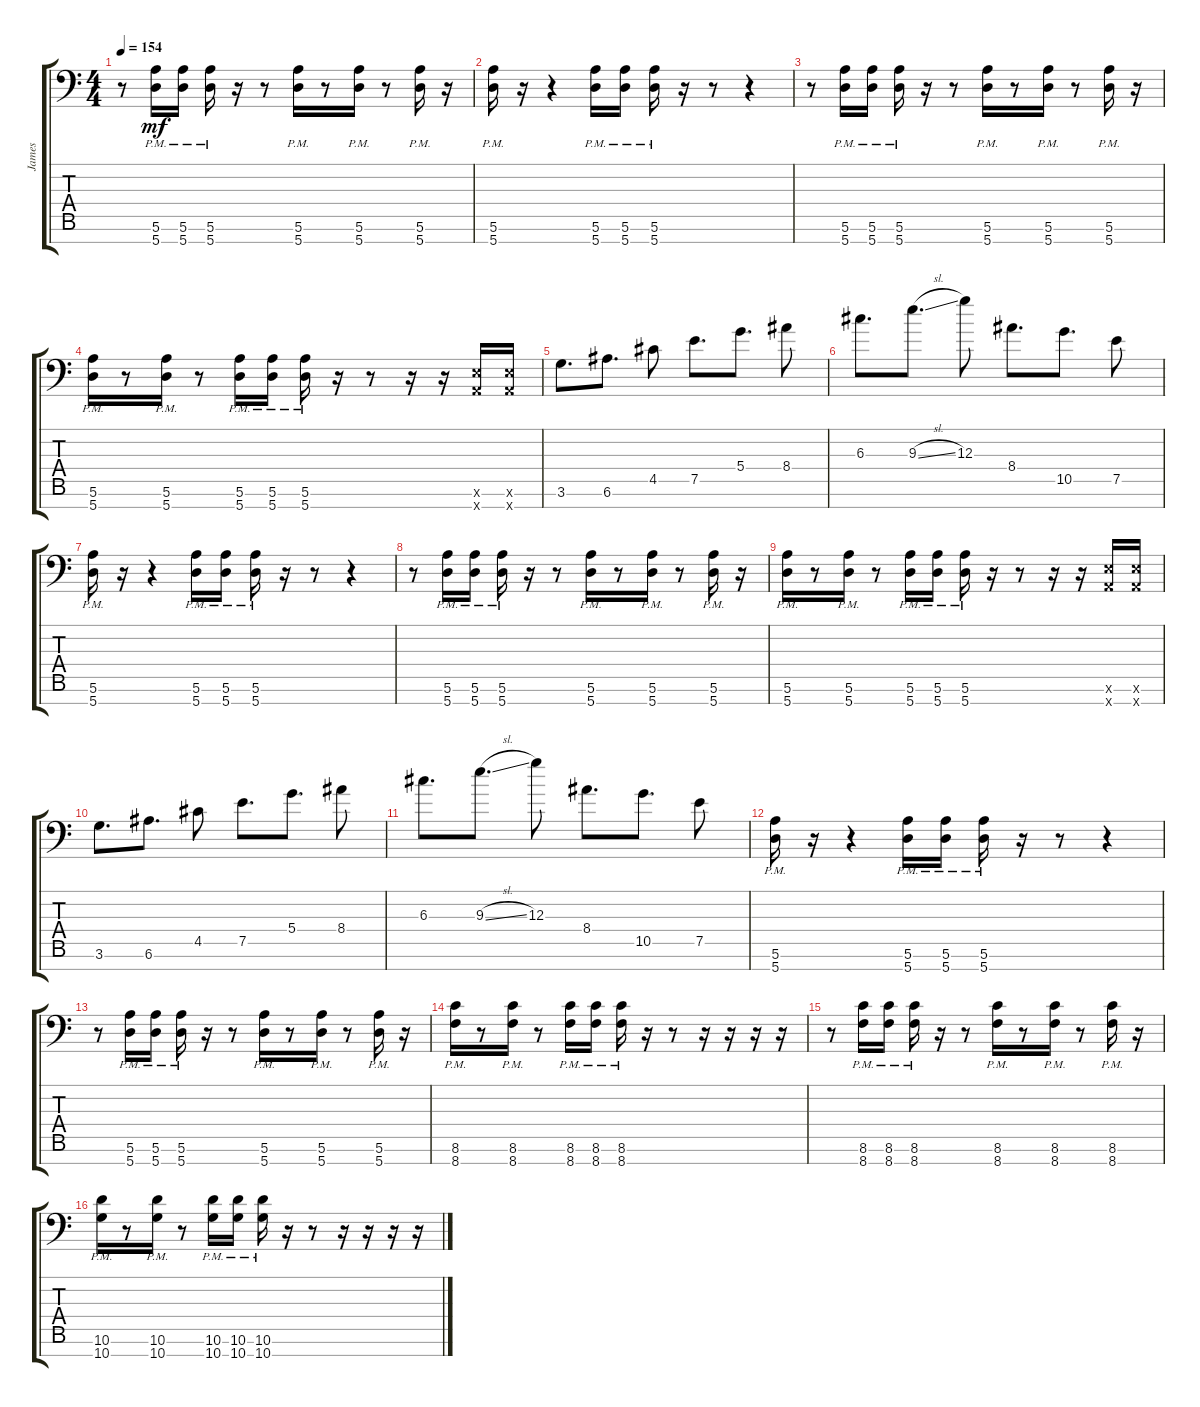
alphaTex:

\track ("James" "James") {instrument distortionguitar}
\staff {score tabs}
\tuning (E4 B3 G3 D3 A2 E2 A1) {hide}
\ts (4 4)
\tempo 154
\clef f4
\ks c
r.8{dy mf} (5.6{pm} 5.7{pm}).16 (5.6{pm} 5.7{pm}).16 (5.6{pm} 5.7{pm}).16 r.16 r.8 (5.6{pm} 5.7{pm}).16 r.8 (5.6{pm} 5.7{pm}).16 r.8 (5.6{pm} 5.7{pm}).16 r.16 |
(5.6{pm} 5.7{pm}).16 r.16 r.4 (5.6{pm} 5.7{pm}).16 (5.6{pm} 5.7{pm}).16 (5.6{pm} 5.7{pm}).16 r.16 r.8 r.4 |
r.8 (5.6{pm} 5.7{pm}).16 (5.6{pm} 5.7{pm}).16 (5.6{pm} 5.7{pm}).16 r.16 r.8 (5.6{pm} 5.7{pm}).16 r.8 (5.6{pm} 5.7{pm}).16 r.8 (5.6{pm} 5.7{pm}).16 r.16 |
(5.6{pm} 5.7{pm}).16 r.8 (5.6{pm} 5.7{pm}).16 r.8 (5.6{pm} 5.7{pm}).16 (5.6{pm} 5.7{pm}).16 (5.6{pm} 5.7{pm}).16 r.16 r.8 r.16 r.16 (0.6{x} 0.7{x}).16 (0.6{x} 0.7{x}).16 |
3.6.8{d} 6.6.8{d} 4.5.8 7.5.8{d} 5.4.8{d} 8.4.8 |
6.3.8{d} 9.3{sl}.8{d} 12.3.8 8.4.8{d} 10.5.8{d} 7.5.8 |
(5.6{pm} 5.7{pm}).16 r.16 r.4 (5.6{pm} 5.7{pm}).16 (5.6{pm} 5.7{pm}).16 (5.6{pm} 5.7{pm}).16 r.16 r.8 r.4 |
r.8 (5.6{pm} 5.7{pm}).16 (5.6{pm} 5.7{pm}).16 (5.6{pm} 5.7{pm}).16 r.16 r.8 (5.6{pm} 5.7{pm}).16 r.8 (5.6{pm} 5.7{pm}).16 r.8 (5.6{pm} 5.7{pm}).16 r.16 |
(5.6{pm} 5.7{pm}).16 r.8 (5.6{pm} 5.7{pm}).16 r.8 (5.6{pm} 5.7{pm}).16 (5.6{pm} 5.7{pm}).16 (5.6{pm} 5.7{pm}).16 r.16 r.8 r.16 r.16 (0.6{x} 0.7{x}).16 (0.6{x} 0.7{x}).16 |
3.6.8{d} 6.6.8{d} 4.5.8 7.5.8{d} 5.4.8{d} 8.4.8 |
6.3.8{d} 9.3{sl}.8{d} 12.3.8 8.4.8{d} 10.5.8{d} 7.5.8 |
(5.6{pm} 5.7{pm}).16 r.16 r.4 (5.6{pm} 5.7{pm}).16 (5.6{pm} 5.7{pm}).16 (5.6{pm} 5.7{pm}).16 r.16 r.8 r.4 |
r.8 (5.6{pm} 5.7{pm}).16 (5.6{pm} 5.7{pm}).16 (5.6{pm} 5.7{pm}).16 r.16 r.8 (5.6{pm} 5.7{pm}).16 r.8 (5.6{pm} 5.7{pm}).16 r.8 (5.6{pm} 5.7{pm}).16 r.16 |
(8.6{pm} 8.7{pm}).16 r.8 (8.6{pm} 8.7{pm}).16 r.8 (8.6{pm} 8.7{pm}).16 (8.6{pm} 8.7{pm}).16 (8.6{pm} 8.7{pm}).16 r.16 r.8 r.16 r.16 r.16 r.16 |
r.8 (8.6{pm} 8.7{pm}).16 (8.6{pm} 8.7{pm}).16 (8.6{pm} 8.7{pm}).16 r.16 r.8 (8.6{pm} 8.7{pm}).16 r.8 (8.6{pm} 8.7{pm}).16 r.8 (8.6{pm} 8.7{pm}).16 r.16 |
(10.6{pm} 10.7{pm}).16 r.8 (10.6{pm} 10.7{pm}).16 r.8 (10.6{pm} 10.7{pm}).16 (10.6{pm} 10.7{pm}).16 (10.6{pm} 10.7{pm}).16 r.16 r.8 r.16 r.16 r.16 r.16
